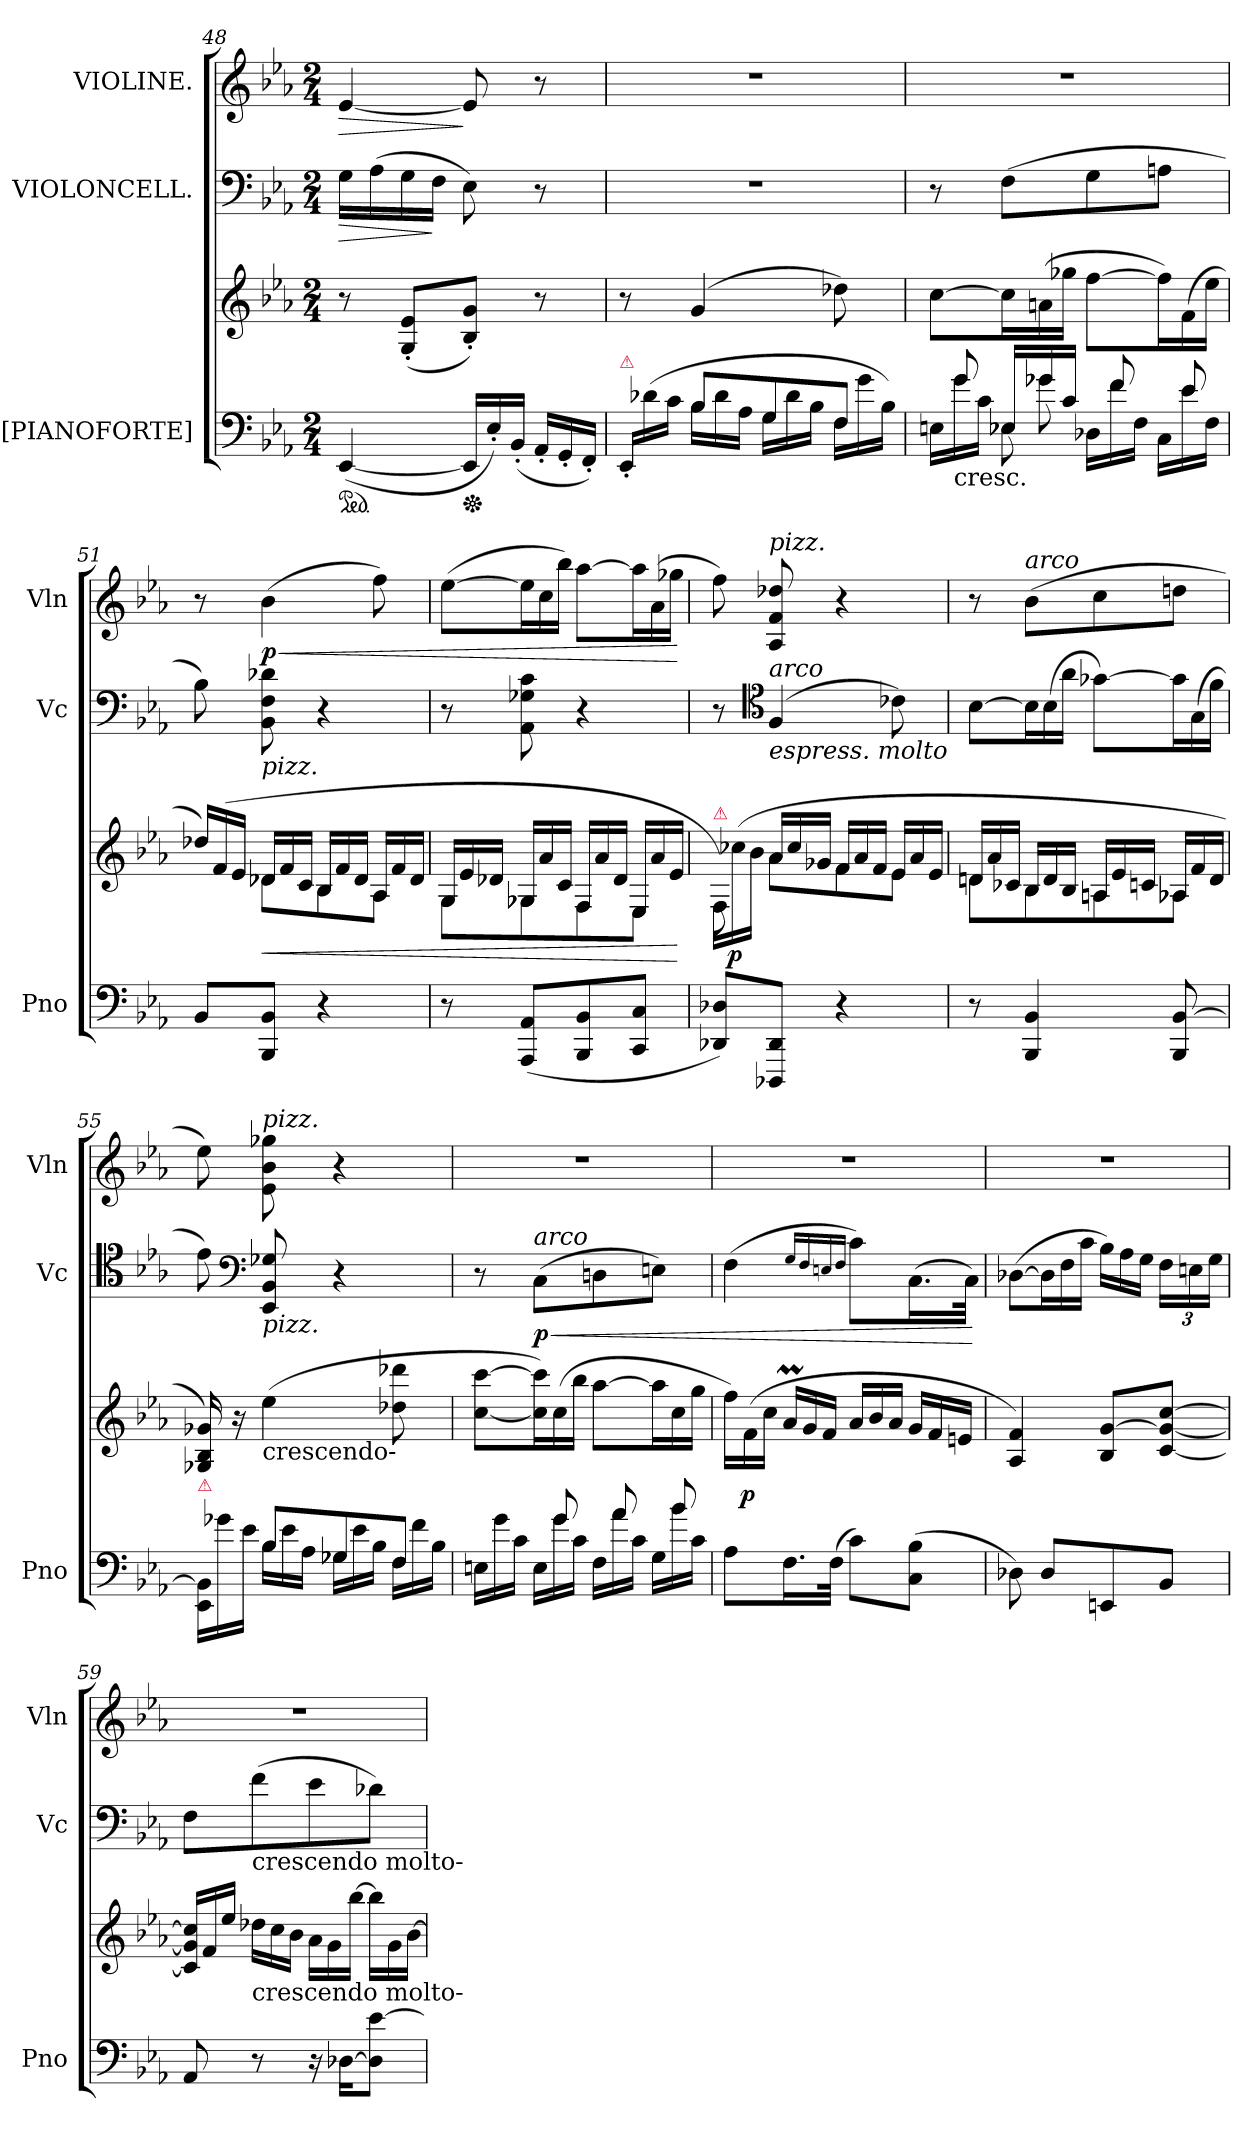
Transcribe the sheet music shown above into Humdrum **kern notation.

**kern	**kern	**dynam	**kern	**dynam	**kern	**dynam
*part3	*part3	*part3	*part2	*part2	*part1	*part1
*staff4	*staff3	*staff3/4	*staff2	*staff2	*staff1	*staff1
*I"[PIANOFORTE]	*	*	*I"VIOLONCELL.	*	*I"VIOLINE.	*
*I'Pno	*	*	*I'Vc	*	*I'Vln	*
*clefF4	*clefG2	*	*clefF4	*	*clefG2	*
*k[b-e-a-]	*k[b-e-a-]	*	*k[b-e-a-]	*	*k[b-e-a-]	*
*M2/4	*M2/4	*	*M2/4	*	*M2/4	*
=48	=48	=48	=48	=48	=48	=48
!	!	!	!	!LO:HP:b	!	!LO:HP:b
*ped	*	*	*	*	*	*
([4EE-/	8r	.	16G\LL	>	[4e-/	>
.	.	.	(16A-\	.	.	.
.	(8G'/ 8e-'/L	.	16G\	.	.	.
.	.	.	16F\JJ	]	.	.
*Xtuplet	*	*	*	*	*	*
*Xped	*	*	*	*	*	*
24EE-/LL]	8B-'/ 8g'/J)	.	8E-\)	.	8e-/]	]
24E-'/)	.	.	.	.	.	.
(24BB-'/JJ	.	.	.	.	.	.
24AA-'/LL	8r	.	8r	.	8r	.
24GG'/	.	.	.	.	.	.
24FF'/JJ)	.	.	.	.	.	.
=49	=49	=49	=49	=49	=49	=49
*^	*	*	*	*	*	*
!LO:TX:a:color=crimson:t=⚠	!	!	!	!	!	!	!
24EE-'/LL	8ryy	8r	.	2r	.	2r	.
(24d-X\	.	.	.	.	.	.	.
24c\JJ	.	.	.	.	.	.	.
8B-/L	24B-\LL	(4g/	.	.	.	.	.
.	24d-\	.	.	.	.	.	.
.	24A-\JJ	.	.	.	.	.	.
8G/	24G\LL	.	.	.	.	.	.
.	24d-\	.	.	.	.	.	.
.	24B-\JJ	.	.	.	.	.	.
8F/J	24F\LL	8dd-X\)	.	.	.	.	.
.	24g\	.	.	.	.	.	.
.	24B-\JJ)	.	.	.	.	.	.
=50	=50	=50	=50	=50	=50	=50	=50
*	*^	*	*	*	*	*	*
24ryy	24En\LL	8ryy	[8cc\L	.	8r	.	2r	.
!LO:TX:b:t=cresc.	!	!	!	!	!	!	!	!
12g/	24g\	.	.	.	.	.	.	.
.	24c\JJ	.	.	.	.	.	.	.
*	*	*	*Xtuplet	*	*	*	*	*
24E-X/LL	8E-X\	24ryy	24cc\L]	.	(8F\L	.	.	.
24g-X/	.	12g-X\	(24an\	.	.	.	.	.
24c/JJ	.	.	24gg-X\JJ	.	.	.	.	.
24ryy	24D-X\LL	4ryy	[8ff\L	.	8G\	.	.	.
12f/	24f\	.	.	.	.	.	.	.
.	24F\JJ	.	.	.	.	.	.	.
24ryy	24C\LL	.	24ff\L])	.	8An\J	.	.	.
12e-/	24e-\	.	(24f\	.	.	.	.	.
.	24F\JJ	.	24ee-\JJ	.	.	.	.	.
*v	*v	*v	*	*	*	*	*	*
=51	=51	=51	=51	=51	=51	=51
*	*^	*	*	*	*	*
8BB-/L	24dd-X/LL)	8ryy	.	8B-\)	.	8r	.
.	(>24f/	.	.	.	.	.	.
.	24e-/JJ	.	.	.	.	.	.
!	!	!	!	!LO:TX:b:i:t=pizz.	!	!	!
!	!	!	!	!	!	!	!LO:HP:b
8BBB-/ 8BB-/J	24d-X/LL	8d-X\L	<	8BB-\ 8F\ 8d-X\	.	(4b-\	< p
.	24f/	.	.	.	.	.	.
.	24c/JJ	.	.	.	.	.	.
4r	24B-/LL	8B-\	.	4r	.	.	.
.	24f/	.	.	.	.	.	.
.	24d-/JJ	.	.	.	.	.	.
.	24A-/LL	8A-\J	.	.	.	8ff\)	.
.	24f/	.	.	.	.	.	.
.	24d-/JJ	.	.	.	.	.	.
=52	=52	=52	=52	=52	=52	=52	=52
8r	24G/LL	8G\L	.	8r	.	([8ee-\L	.
.	24e-/	.	.	.	.	.	.
.	24d-X/JJ	.	.	.	.	.	.
*	*	*	*	*	*	*Xtuplet	*
(8AAA-/ 8AA-/L	24G-X/LL	8G-X\	.	8AA-\ 8G-X\ 8c\	.	24ee-\L]	.
.	24a-/	.	.	.	.	24cc\	.
.	24c/JJ	.	.	.	.	24bb-\JJ)	.
8BBB-/ 8BB-/	24F/LL	8F\	.	4r	.	[8aa-\L	.
.	24a-/	.	.	.	.	.	.
.	24d-/JJ	.	.	.	.	.	.
8CC/ 8C/J	24E-/LL	8E-\J	.	.	.	24aa-\L]	.
.	24a-/	.	.	.	.	(24a-\	.
.	24e-/JJ	.	.	.	.	24gg-X\JJ	.
*	*v	*v	*	*	*	*	*
.	.	[	.	.	.	[
=53	=53	=53	=53	=53	=53	=53
*	*^	*	*	*	*	*
!	!LO:TX:a:color=crimson:t=⚠	!	!	!	!	!	!
8DD-X/ 8D-X/L)	24F/LL)	8F\	.	8r	.	8ff\)	.
.	(24cc-X\	.	p	.	.	.	.
.	24b-\JJ	.	.	.	.	.	.
*	*	*	*	*clefC4	*	*	*
!	!	!	!	!	!	!LO:TX:a:i:t=pizz.	!
!	!	!	!	!LO:TX:b:i:t=espress. molto	!	!	!
!	!	!	!	!LO:TX:a:i:t=arco	!	!	!
8DDD-X/ 8DD-/J	24a-/LL	8a-\L	.	(4F/	.	8A-/ 8f/ 8dd-X/	.
.	24cc-/	.	.	.	.	.	.
.	24g-X/JJ	.	.	.	.	.	.
4r	24f/LL	8f\	.	.	.	4r	.
.	24a-/	.	.	.	.	.	.
.	24f/JJ	.	.	.	.	.	.
.	24e-/LL	8e-\J	.	8c-X\)	.	.	.
.	24a-/	.	.	.	.	.	.
.	24e-/JJ	.	.	.	.	.	.
=54	=54	=54	=54	=54	=54	=54	=54
8r	24dn/LL	8dn\L	.	[8B-\L	.	8r	.
.	24a-/	.	.	.	.	.	.
.	24c-X/JJ	.	.	.	.	.	.
*	*	*	*	*Xtuplet	*	*	*
!	!	!	!	!	!	!LO:TX:a:i:t=arco	!
4BBB-/ 4BB-/	24B-/LL	8B-\	.	24B-\L]	.	(8b-\L	.
.	24d/	.	.	(24B-\	.	.	.
.	24B-/JJ	.	.	24a-\JJ	.	.	.
.	24An/LL	8An\	.	[8g-X\L)	.	8cc\	.
.	24e-/	.	.	.	.	.	.
.	24cn/JJ	.	.	.	.	.	.
8BBB-/ [8BB-/	24A-X/LL	8A-X\J	.	24g-\L]	.	8ddn\J	.
.	24f/	.	.	(24G\	.	.	.
.	24d/JJ	.	.	24f\JJ	.	.	.
*	*v	*v	*	*	*	*	*
=55	=55	=55	=55	=55	=55	=55
*^	*	*	*	*	*	*
!LO:TX:a:color=crimson:t=⚠	!	!	!	!	!	!	!
24EE-\ 24BB-]\LL	8ryy	16G-X/ 16B-/ 16g-X/)	.	8e-\)	.	8ee-\)	.
24g-X\	.	.	.	.	.	.	.
.	.	16r	.	.	.	.	.
24e-\JJ	.	.	.	.	.	.	.
*	*	*	*	*clefF4	*	*	*
!	!	!	!	!	!	!LO:TX:a:i:t=pizz.	!
!	!	!	!	!LO:TX:b:i:t=pizz.	!	!	!
!	!	!LO:TX:b:t=crescendo-	!	!	!	!	!
8B-/L	24B-\LL	(4ee-\	.	8EE-/ 8BB-/ 8G-X/	.	8e-\ 8b-\ 8gg-X\	.
.	24e-\	.	.	.	.	.	.
.	24A-\JJ	.	.	.	.	.	.
8G-X/	24G-X\LL	.	.	4r	.	4r	.
.	24e-\	.	.	.	.	.	.
.	24B-\JJ	.	.	.	.	.	.
8F/J	24F\LL	8dd-X\ 8ddd-X\	.	.	.	.	.
.	24f\	.	.	.	.	.	.
.	24B-\JJ	.	.	.	.	.	.
=56	=56	=56	=56	=56	=56	=56	=56
8ryy	24En\LL	[8cc\ [8ccc\L	.	8r	.	2r	.
.	24g\	.	.	.	.	.	.
.	24c\JJ	.	.	.	.	.	.
!	!	!	!	!LO:TX:a:i:t=arco	!	!	!
!	!	!	!	!	!LO:HP:b	!	!
24ryy	24E\LL	24cc]\ 24ccc]\L)	.	(8C\L	< p	.	.
12g/	24g\	(24cc\	.	.	.	.	.
.	24c\JJ	24bb-\JJ	.	.	.	.	.
24ryy	24F\LL	[8aa-\L	.	8Dn\	.	.	.
12a-/	24a-\	.	.	.	.	.	.
.	24c\JJ	.	.	.	.	.	.
24ryy	24G\LL	24aa-\L]	.	8En\J)	.	.	.
12b-/	24b-\	24cc\	.	.	.	.	.
.	24c\JJ	24gg\JJ	.	.	.	.	.
*v	*v	*	*	*	*	*	*
=57	=57	=57	=57	=57	=57	=57
8A-\L	24ff\LL)	.	(4F\	.	2r	.
.	(24f\	p	.	.	.	.
.	24cc\JJ	.	.	.	.	.
16.F\L	24a-M/LL	.	.	.	.	.
.	24g/	.	.	.	.	.
.	24f/JJ	.	.	.	.	.
(32F\JJk	.	.	.	.	.	.
.	.	.	16qqG/LL	.	.	.
.	.	.	16qqF/	.	.	.
.	.	.	16qqEn/	.	.	.
.	.	.	16qqF/JJ	.	.	.
8c\L)	24a-/LL	.	8c\L)	.	.	.
.	24b-/	.	.	.	.	.
.	24a-/JJ	.	.	.	.	.
(8C\ 8B-\J	24g/LL	.	(16.C\L	.	.	.
.	24f/	.	.	.	.	.
.	24en/JJ	.	.	.	.	.
.	.	.	32C\JJk)	.	.	.
.	.	.	.	[	.	.
=58	=58	=58	=58	=58	=58	=58
8D-X\)	4A-/ 4f/)	.	([8D-X\L	.	2r	.
8D-/L	.	.	24D-\L]	.	.	.
.	.	.	24F\	.	.	.
.	.	.	24c\JJ	.	.	.
8EEn/	8B-/ [8g/L	.	24B-\LL)	.	.	.
.	.	.	24A-\	.	.	.
.	.	.	24G\JJ	.	.	.
*	*	*	*tuplet	*	*	*
8BB-/J	[8c/ 8g_/ [8cc/J	.	24F\LL	.	.	.
.	.	.	24En\	.	.	.
.	.	.	24G\JJ	.	.	.
=59	=59	=59	=59	=59	=59	=59
8AA-/	24c]/ 24g]/ 24cc]/LL	.	8F\L	.	2r	.
.	24f/	.	.	.	.	.
.	24ee-/JJ	.	.	.	.	.
!	!	!	!LO:TX:b:t=crescendo molto-	!	!	!
!	!LO:TX:b:t=crescendo molto-	!	!	!	!	!
8r	24dd-X\LL	.	(8f\	.	.	.
.	24cc\	.	.	.	.	.
.	24b-\JJ	.	.	.	.	.
16r	24a-\LL	.	8e-\	.	.	.
.	24g\	.	.	.	.	.
[16D-X\KL	.	.	.	.	.	.
.	[24bb-\JJ	.	.	.	.	.
8D-]\ [8e-\J	24bb-\LL]	.	8d-X\J)	.	.	.
.	24g\	.	.	.	.	.
.	[24b-\JJ	.	.	.	.	.
=	=	=	=	=	=	=
*-	*-	*-	*-	*-	*-	*-
